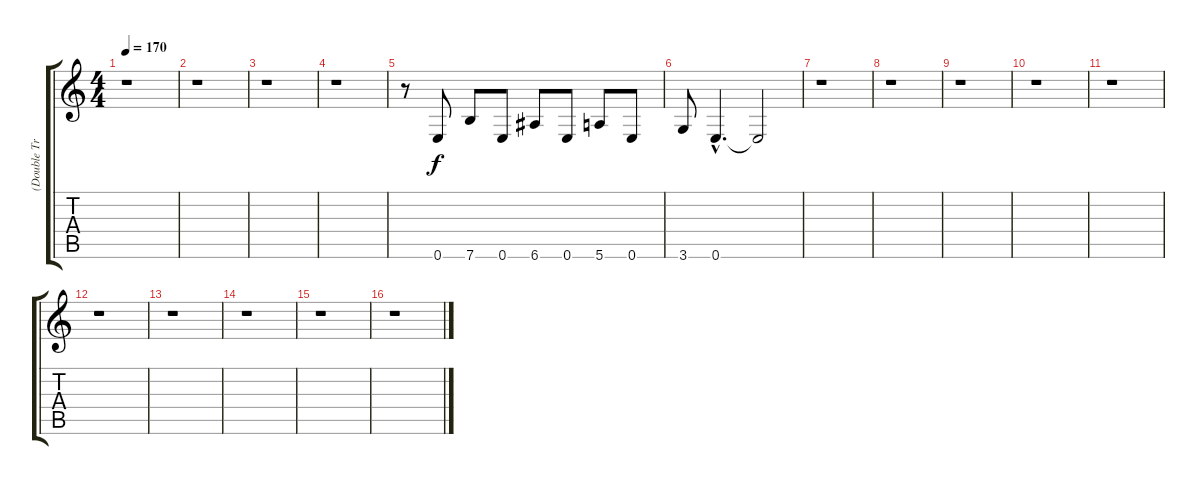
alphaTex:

\track ("(Double Track)" "(Double Tr") {instrument distortionguitar}
\staff {score tabs}
\tuning (E4 B3 G3 D3 A2 E2) {hide}
\ts (4 4)
\tempo 170
\clef g2
\ks c
r.1{dy f} |
r.1 |
r.1 |
r.1 |
r.8 0.6.8 7.6.8 0.6.8 6.6.8 0.6.8 5.6.8 0.6.8 |
3.6.8 0.6{hac}.4{d} 0.6{t}.2 |
r.1 |
r.1 |
r.1 |
r.1 |
r.1 |
r.1 |
r.1 |
r.1 |
r.1 |
r.1
